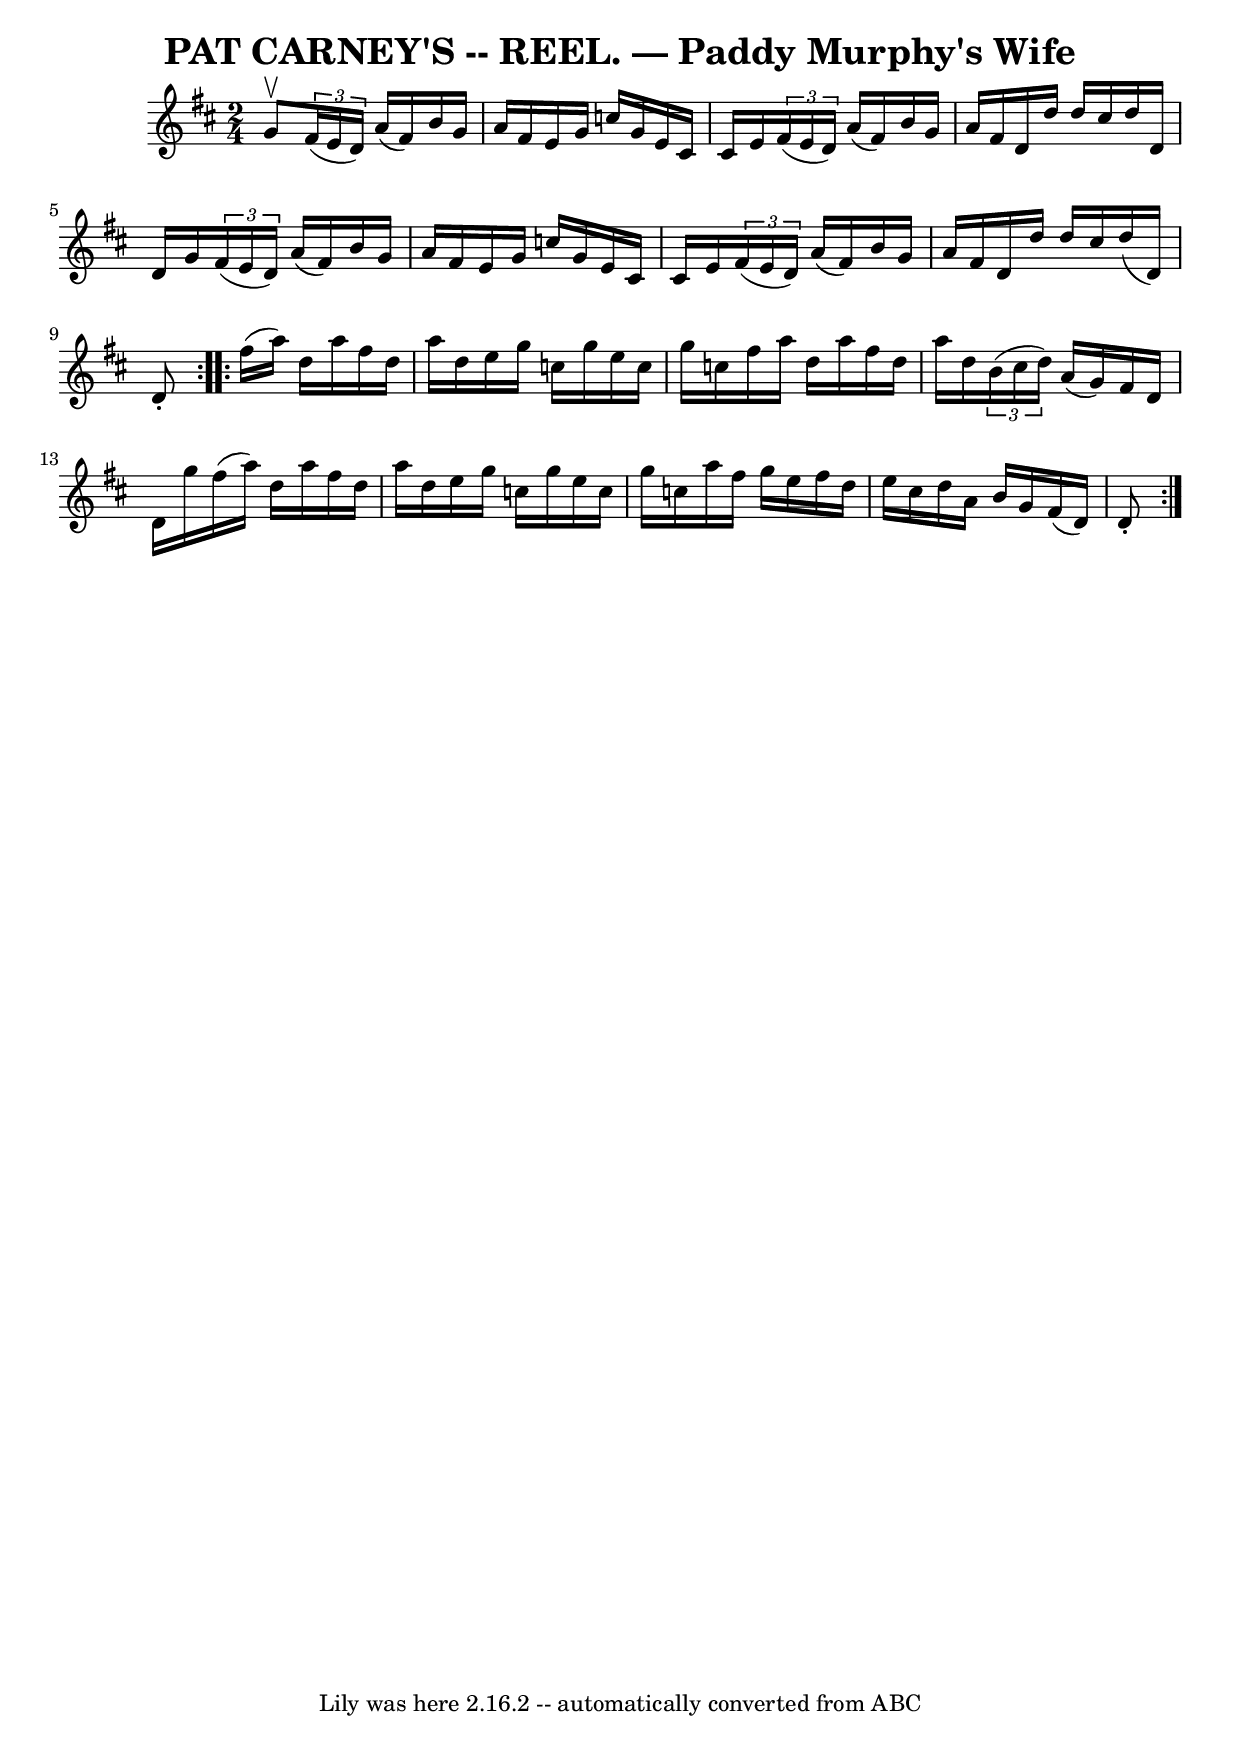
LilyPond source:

\version "2.16.2"
\include "Mammoth.ily"
\header {
	crossRefNumber = "13"
	footnotes = ""
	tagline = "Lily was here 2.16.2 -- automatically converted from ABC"
	title = "PAT CARNEY'S -- REEL. — Paddy Murphy's Wife"
}
voicedefault =  {


\repeat volta 2 {
\time 2/4 
\key d \major g'8^\upbow |
   \times 2/3 { fis'16 (e'16 
 d'16) } a'16 (fis'16) b'16 g'16 a'16 fis'16  |
  
 e'16 g'16 c''16 g'16 e'16 cis'16 cis'16 e'16  |
   
\times 2/3 { fis'16 (e'16 d'16) } a'16 (fis'16) b'16    
g'16 a'16 fis'16  |
 d'16 d''16 d''16 cis''16 d''16   
 d'16 d'16 g'16  |
     \times 2/3 { fis'16 (e'16 d'16) 
} a'16 (fis'16) b'16 g'16 a'16 fis'16  |
 e'16    
g'16 c''16 g'16 e'16 cis'16 cis'16 e'16  |
   
\times 2/3 { fis'16 (e'16 d'16) } a'16 (fis'16) b'16    
g'16 a'16 fis'16  |
 d'16 d''16 d''16 cis''16 d''16 (
 d'16) d'8 -. }     \repeat volta 2 { fis''16 (a''16) d''16    
a''16 fis''16 d''16 a''16 d''16  |
 e''16 g''16 c''16 
 g''16 e''16 c''16 g''16 c''16  |
 fis''16 a''16    
d''16 a''16 fis''16 d''16 a''16 d''16  |
   \times 2/3 {   
b'16 (cis''16 d''16) } a'16 (g'16) fis'16 d'16 d'16    
g''16  |
 fis''16 (a''16) d''16 a''16 fis''16 d''16  
 a''16 d''16  |
 e''16 g''16 c''16 g''16 e''16 c''16 
 g''16 c''16  |
 a''16 fis''16 g''16 e''16 fis''16    
d''16 e''16 cis''16  |
 d''16 a'16 b'16 g'16 fis'16 (
 d'16) d'8 -. }   
}

\score{
    <<

	\context Staff="default"
	{
	    \voicedefault 
	}

    >>
	\layout {
	}
	\midi {}
}
